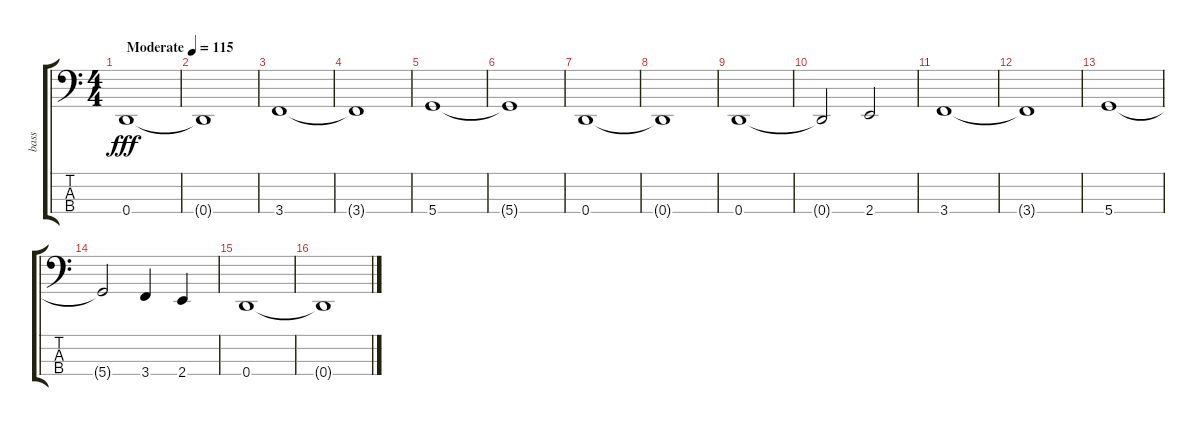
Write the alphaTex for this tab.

\track ("bass" "bass") {instrument electricbassfinger}
\staff {score tabs}
\tuning (F2 C2 G1 D1) {hide}
\ts (4 4)
\tempo (115 "Moderate")
\clef f4
\ks c
0.4.1{dy fff instrument electricbassfinger} |
0.4{t}.1 |
3.4.1 |
3.4{t}.1 |
5.4.1 |
5.4{t}.1 |
0.4.1 |
0.4{t}.1 |
0.4.1 |
0.4{t}.2 2.4.2 |
3.4.1 |
3.4{t}.1 |
5.4.1 |
5.4{t}.2 3.4.4 2.4.4 |
0.4.1 |
0.4{t}.1
